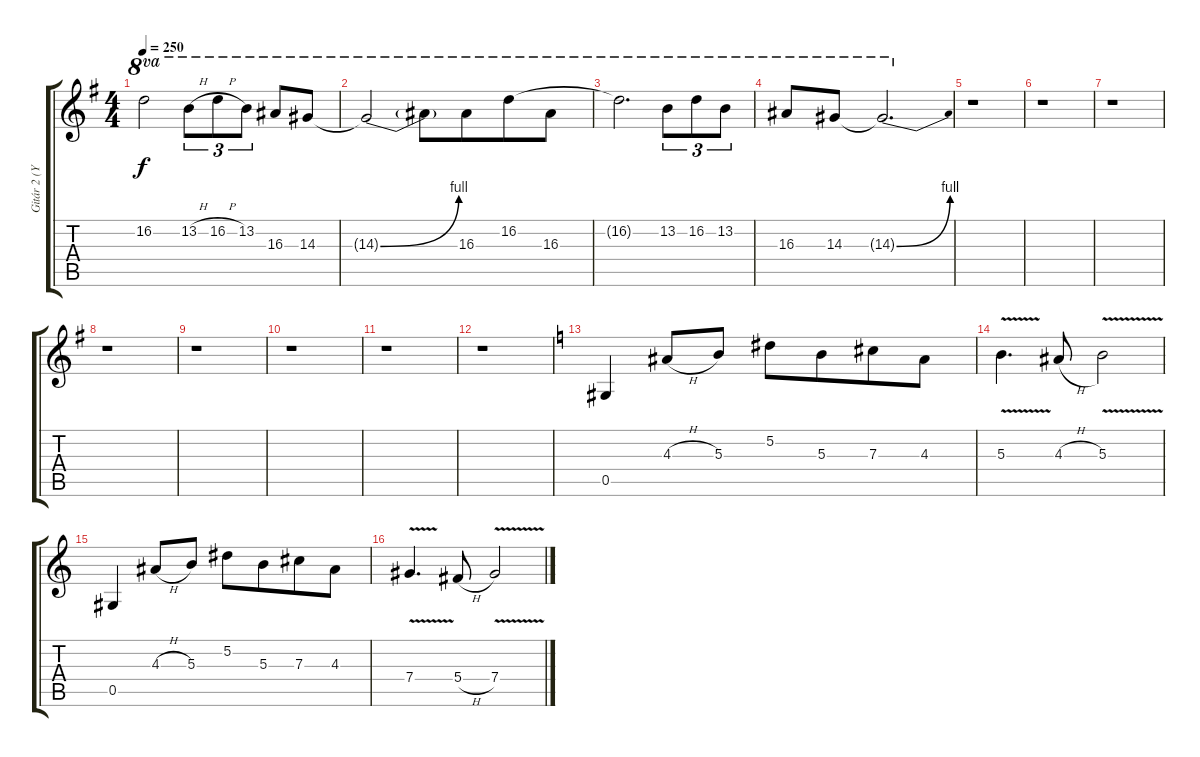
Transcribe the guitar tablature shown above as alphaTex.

\track ("Gitár 2 (Yngwie Malmsteen)" "Gitár 2 (Y") {instrument distortionguitar}
\staff {score tabs}
\tuning (Eb4 Bb3 Gb3 Db3 Ab2 Eb2) {hide}
\ts (4 4)
\tempo 250
\clef g2
\ks g
16.2{t}.2{ot 8va dy f} 13.2{h}.8{tu (3 2) ot 8va} 16.2{h}.8{tu (3 2) ot 8va} 13.2.8{tu (3 2) ot 8va} 16.3.8{ot 8va} 14.3.8{ot 8va} |
14.3{be (bend 0 0 60 4) t}.2{ot 8va} 14.3{t}.8{ot 8va} 16.3.8{ot 8va beam merge} 16.2.8{ot 8va} 16.3.8{ot 8va} |
16.2{t}.2{d ot 8va} 13.2.8{tu (3 2) ot 8va} 16.2.8{tu (3 2) ot 8va} 13.2.8{tu (3 2) ot 8va} |
16.3.8{ot 8va} 14.3.8{ot 8va} 14.3{be (bend 0 0 60 4) t}.2{d ot 8va} |
r.1 |
r.1 |
r.1 |
r.1 |
r.1 |
r.1 |
r.1 |
r.1 |
\ks c
0.5.4{volume 13} 4.3{h}.8 5.3.8 5.2.8 5.3.8{beam merge} 7.3.8 4.3.8 |
5.3{v}.4{d} 4.3{h}.8 5.3{v}.2 |
0.5.4 4.3{h}.8 5.3.8 5.2.8 5.3.8{beam merge} 7.3.8 4.3.8 |
7.4{v}.4{d} 5.4{h}.8 7.4{v}.2
